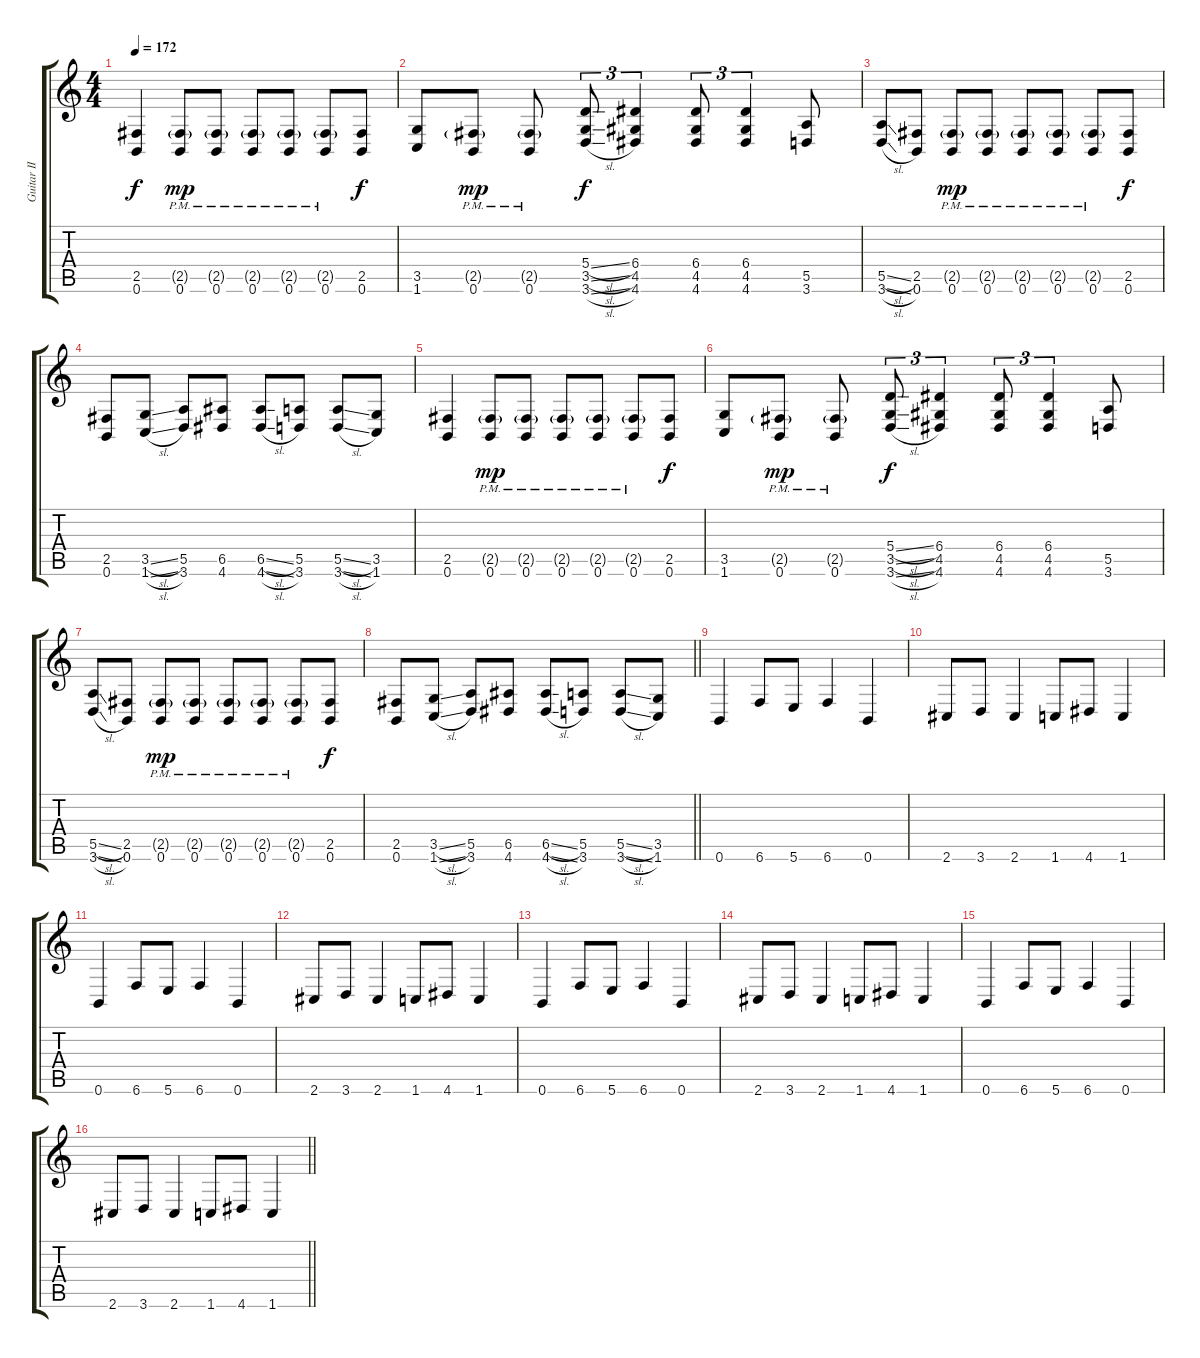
\track ("Guitar II" "Guitar II") {instrument distortionguitar}
\staff {score tabs}
\tuning (B3 Gb3 D3 A2 E2 B1) {hide}
\ts (4 4)
\tempo 172
\clef g2
\ks c
(2.5 0.6).4{dy f} (2.5{g pm} 0.6{pm}).8{dy mp} (2.5{g pm} 0.6{pm}).8 (2.5{g pm} 0.6{pm}).8 (2.5{g pm} 0.6{pm}).8 (2.5{g pm} 0.6{pm}).8 (2.5 0.6).8{dy f} |
(3.5 1.6).8 (2.5{g pm} 0.6{pm}).8{dy mp} (2.5{g pm} 0.6{pm}).8 (5.4{sl} 3.5{sl} 3.6{sl}).8{tu (3 2) dy f} (6.4 4.5 4.6).4{tu (3 2)} (6.4 4.5 4.6).8{tu (3 2)} (6.4 4.5 4.6).4{tu (3 2)} (5.5 3.6).8 |
(5.5{sl} 3.6{sl}).8 (2.5 0.6).8 (2.5{g pm} 0.6{pm}).8{dy mp} (2.5{g pm} 0.6{pm}).8 (2.5{g pm} 0.6{pm}).8 (2.5{g pm} 0.6{pm}).8 (2.5{g pm} 0.6{pm}).8 (2.5 0.6).8{dy f} |
(2.5 0.6).8 (3.5{sl} 1.6{sl}).8 (5.5 3.6).8 (6.5 4.6).8 (6.5{sl} 4.6{sl}).8 (5.5 3.6).8 (5.5{sl} 3.6{sl}).8 (3.5 1.6).8 |
(2.5 0.6).4 (2.5{g pm} 0.6{pm}).8{dy mp} (2.5{g pm} 0.6{pm}).8 (2.5{g pm} 0.6{pm}).8 (2.5{g pm} 0.6{pm}).8 (2.5{g pm} 0.6{pm}).8 (2.5 0.6).8{dy f} |
(3.5 1.6).8 (2.5{g pm} 0.6{pm}).8{dy mp} (2.5{g pm} 0.6{pm}).8 (5.4{sl} 3.5{sl} 3.6{sl}).8{tu (3 2) dy f} (6.4 4.5 4.6).4{tu (3 2)} (6.4 4.5 4.6).8{tu (3 2)} (6.4 4.5 4.6).4{tu (3 2)} (5.5 3.6).8 |
(5.5{sl} 3.6{sl}).8 (2.5 0.6).8 (2.5{g pm} 0.6{pm}).8{dy mp} (2.5{g pm} 0.6{pm}).8 (2.5{g pm} 0.6{pm}).8 (2.5{g pm} 0.6{pm}).8 (2.5{g pm} 0.6{pm}).8 (2.5 0.6).8{dy f} |
\barLineRight lightlight
(2.5 0.6).8 (3.5{sl} 1.6{sl}).8 (5.5 3.6).8 (6.5 4.6).8 (6.5{sl} 4.6{sl}).8 (5.5 3.6).8 (5.5{sl} 3.6{sl}).8 (3.5 1.6).8 |
\section ("" "")
0.6.4 6.6.8 5.6.8 6.6.4 0.6.4 |
2.6.8 3.6.8 2.6.4 1.6.8 4.6.8 1.6.4 |
0.6.4 6.6.8 5.6.8 6.6.4 0.6.4 |
2.6.8 3.6.8 2.6.4 1.6.8 4.6.8 1.6.4 |
0.6.4 6.6.8 5.6.8 6.6.4 0.6.4 |
2.6.8 3.6.8 2.6.4 1.6.8 4.6.8 1.6.4 |
0.6.4 6.6.8 5.6.8 6.6.4 0.6.4 |
\barLineRight lightlight
2.6.8 3.6.8 2.6.4 1.6.8 4.6.8 1.6.4
